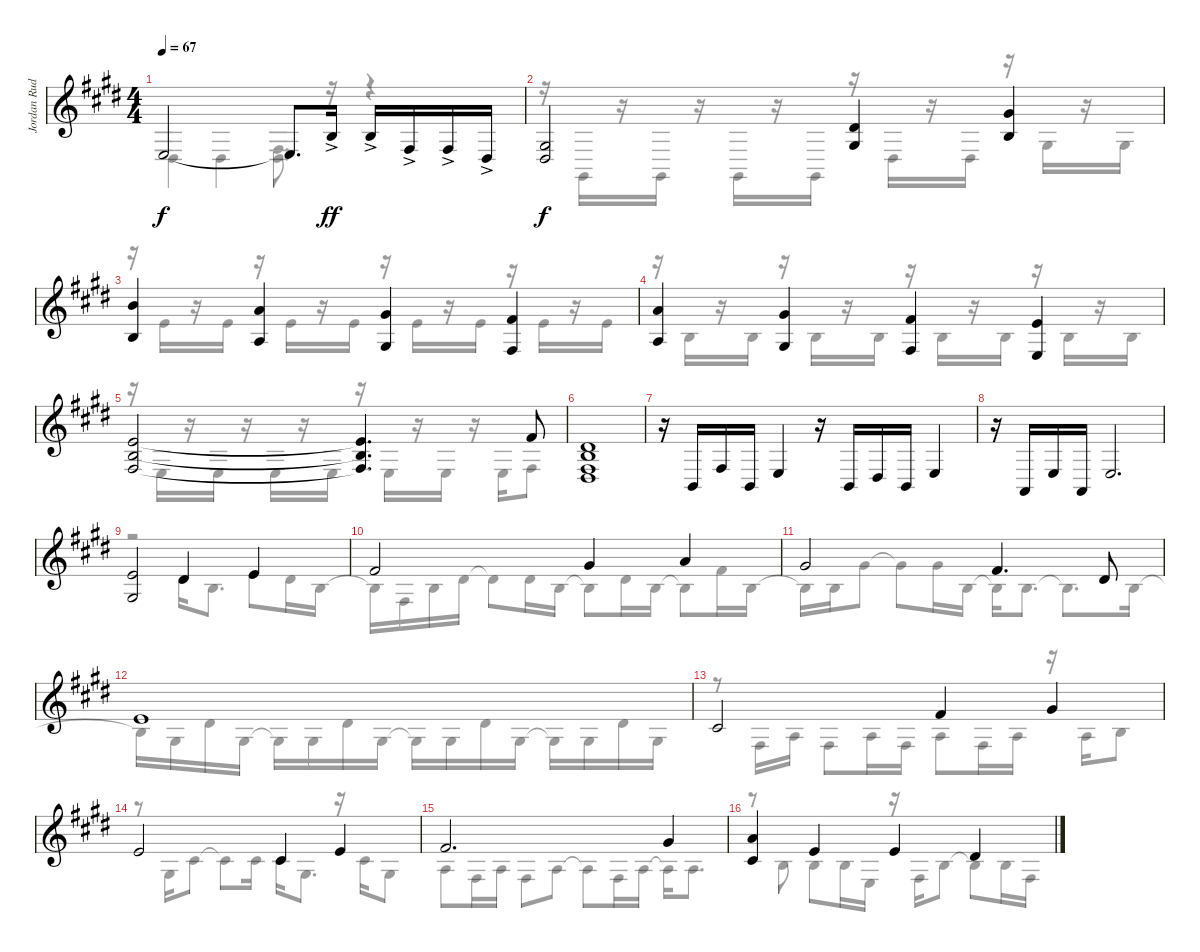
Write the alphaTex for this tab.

\track ("Jordan Rudess - G Clef (Lead)" "Jordan Rud") {instrument stringensemble1}
\staff {score}
\tuning (E4 B3 G3 D3 A2 E2 B1) {hide}
\voice
\ts (4 4)
\tempo 67
\clef g2
\ks e
7.5.2{dy f} 7.5{t}.8{d} 4.3{ac}.16{dy ff} 4.3{ac}.16 4.4{ac}.16 4.4{ac}.16 6.5{ac}.16 |
(6.4 6.5).2{dy f} (8.3 6.4).4 (9.2 9.4).4 |
(12.2 9.4).4 (10.2 7.4).4 (9.2 6.4).4 (7.2 4.4).4 |
(10.2 7.4).4 (9.2 6.4).4 (7.2 4.4).4 (5.2 2.4).4 |
(9.3 9.4 9.5).2 (9.3{t} 9.4{t} 9.5{t}).4{d} 11.3.8 |
(4.2 4.3 4.4 6.5).1 |
r.16{volume 13} 2.5.16 4.4.16 2.5.16 2.4.4 r.16 2.5.16 1.4.16 2.5.16 2.4.4 |
r.16 5.6.16 7.5.16 5.6.16 7.5.2{d} |
(5.2 6.4).2 4.2.4 5.2.4 |
7.2.2 9.2.4 10.2.4 |
9.2.2 7.2.4{d} 8.3.8 |
9.3.1 |
6.3.2 7.2.4 9.2.4 |
9.3.2 2.2.4 9.3.4 |
7.2.2{d} 9.2.4 |
(10.2 6.3).4 9.3.4 9.3.4 8.3.4
\voice
\clef g2
\ottava regular
\simile none
\ks e
6.5.4{dy f} 6.5.4 (4.4 6.5).8{d} r.16 r.4 |
r.16 4.6.16 r.16 4.6.16 r.16 4.6.16 r.16 4.6.16 r.16 6.5.16 r.16 6.5.16 r.16 6.4.16 r.16 6.4.16 |
r.16 9.3.16 r.16 9.3.16 r.16 9.3.16 r.16 9.3.16 r.16 9.3.16 r.16 9.3.16 r.16 9.3.16 r.16 9.3.16 |
r.16 9.4.16 r.16 9.4.16 r.16 9.4.16 r.16 9.4.16 r.16 9.4.16 r.16 9.4.16 r.16 9.4.16 r.16 9.4.16 |
r.16 7.5.16 r.16 7.5.16 r.16 7.5.16 r.16 7.5.16 r.16 7.5.16 r.16 7.5.16 r.16 7.5.16 9.5.8 |
|
|
|
r.2 4.2.16 4.3.8{d} 5.2.8 4.2.16 4.3.16 |
4.3{t}.16 4.4.16 4.3.16 4.2.16 4.2{t}.8 4.2.16 4.3.16 4.3{t}.8 4.2.16 4.3.16 4.3{t}.8 7.2.16 4.3.16 |
4.3{t}.16 4.3.16 9.2.8 9.2{t}.8 9.2.16 9.4.16 9.4{t}.16 9.4.8{d} 9.4{t}.8{d} 9.4.16 |
9.4{t}.16 6.4.16 8.3.16 6.4.16 6.4{t}.16 6.4.16 8.3.16 6.4.16 6.4{t}.16 6.4.16 8.3.16 6.4.16 6.4{t}.16 6.4.16 8.3.16 6.4.16 |
r.8 9.5.16 7.4.16 9.5.8 7.4.16 9.5.16 7.4.8 9.5.16 7.4.16 r.16 7.4.16 9.4.8 |
r.8 6.4.16 6.3.8 6.3{t}.8 6.3.16 6.3.16 6.4.8{d} r.16 6.3.16 6.4.8 |
7.4.8 9.5.16 7.4.16 9.5.8 7.4.8 7.4{t}.8 9.5.16 7.4.16 7.4{t}.16 7.4.8{d} |
r.8 9.4.8 9.4.8 9.4.16 7.5.16 r.16 9.5.16 9.4.8 9.4{t}.8 9.4.16 9.5.16
